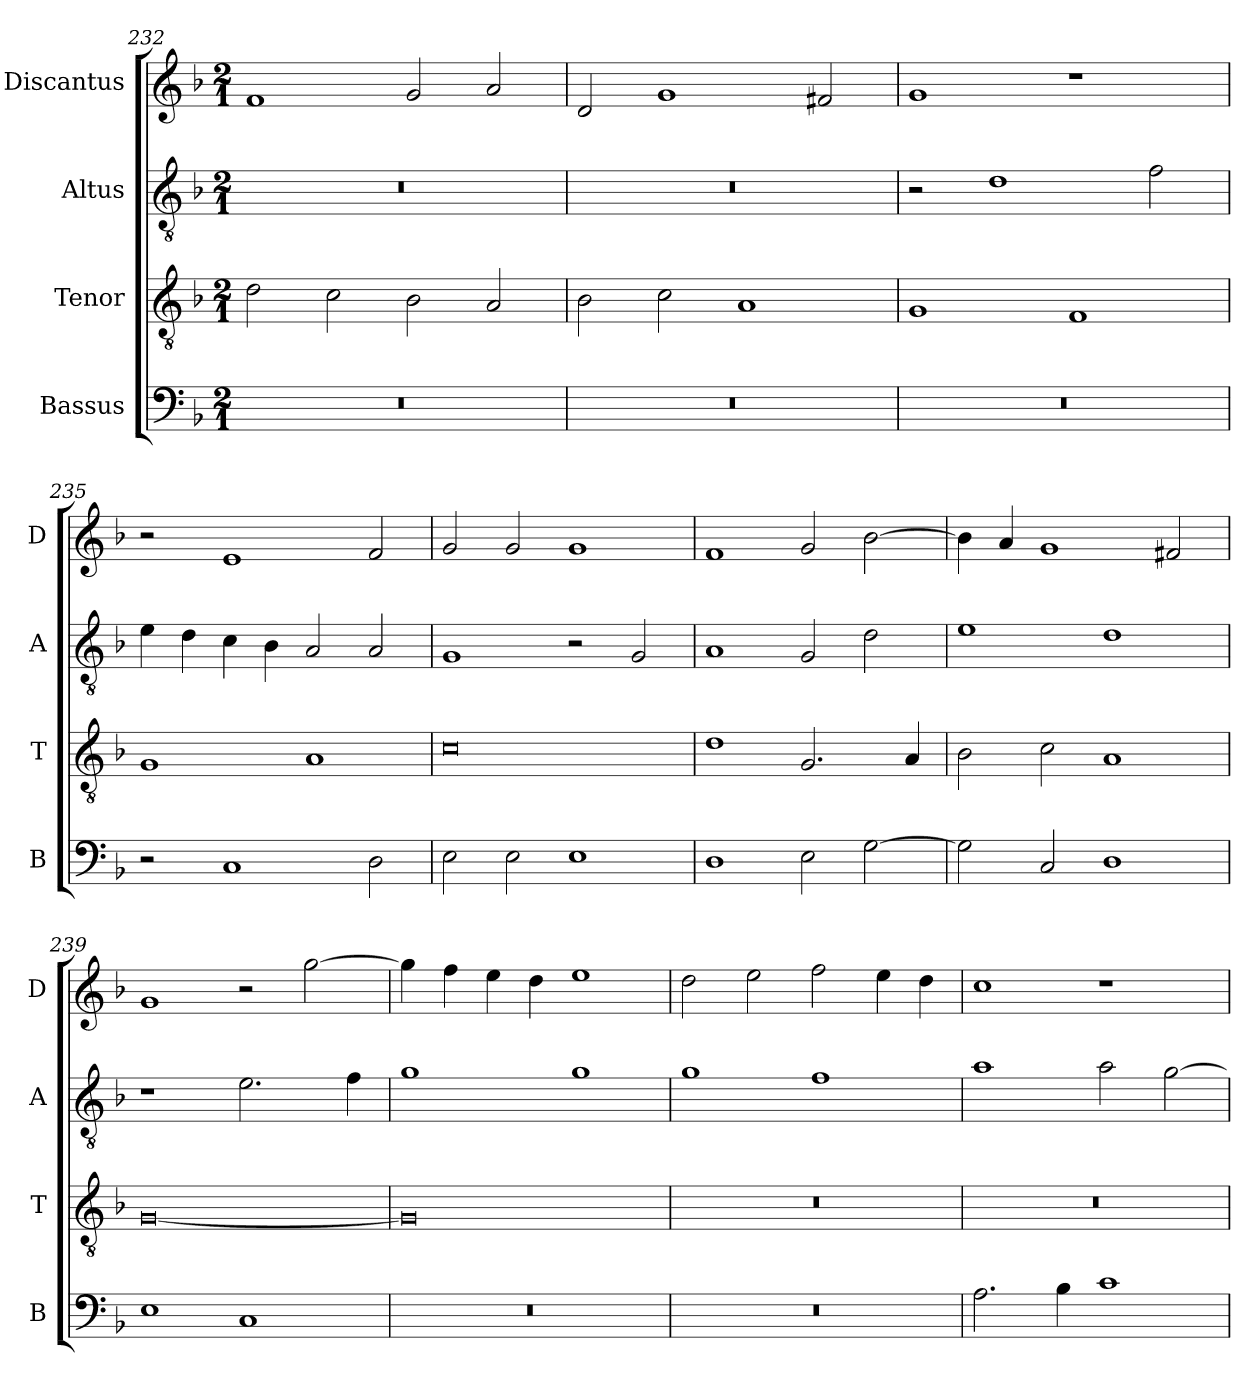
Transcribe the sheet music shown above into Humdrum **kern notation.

**kern	**kern	**kern	**kern
*part4	*part3	*part2	*part1
*staff4	*staff3	*staff2	*staff1
*I"Bassus	*I"Tenor	*I"Altus	*I"Discantus
*I'B	*I'T	*I'A	*I'D
*clefF4	*clefGv2	*clefGv2	*clefG2
*k[b-]	*k[b-]	*k[b-]	*k[b-]
*M2/1	*M2/1	*M2/1	*M2/1
=232	=232	=232	=232
0r	2d\	0r	1f
.	2c\	.	.
.	2B-\	.	2g/
.	2A/	.	2a/
=233	=233	=233	=233
0r	2B-\	0r	2d/
.	2c\	.	1g
.	1A	.	.
.	.	.	2f#X/
=234	=234	=234	=234
0r	1G	2r	1g
.	.	1d	.
.	1F	.	1r
.	.	2f\	.
=235	=235	=235	=235
2r	1G	4e\	2r
.	.	4d\	.
1C	.	4c\	1e
.	.	4B-\	.
.	1A	2A/	.
2D\	.	2A/	2f/
=236	=236	=236	=236
2E\	0c	1G	2g/
2E\	.	.	2g/
1E	.	2r	1g
.	.	2G/	.
=237	=237	=237	=237
1D	1d	1A	1f
2E\	2.G/	2G/	2g/
[2G\	.	2d\	[2b-\
.	4A/	.	.
=238	=238	=238	=238
2G\]	2B-\	1e	4b-\]
.	.	.	4a/
2C/	2c\	.	1g
1D	1A	1d	.
.	.	.	2f#X/
=239	=239	=239	=239
1E	[0G	1r	1g
1C	.	2.e\	2r
.	.	.	[2gg\
.	.	4f\	.
=240	=240	=240	=240
0r	0G]	1g	4gg\]
.	.	.	4ff\
.	.	.	4ee\
.	.	.	4dd\
.	.	1g	1ee
=241	=241	=241	=241
0r	0r	1g	2dd\
.	.	.	2ee\
.	.	1f	2ff\
.	.	.	4ee\
.	.	.	4dd\
=242	=242	=242	=242
2.A\	0r	1a	1cc
4B-\	.	.	.
1c	.	2a\	1r
.	.	[2g\	.
=	=	=	=
*-	*-	*-	*-
